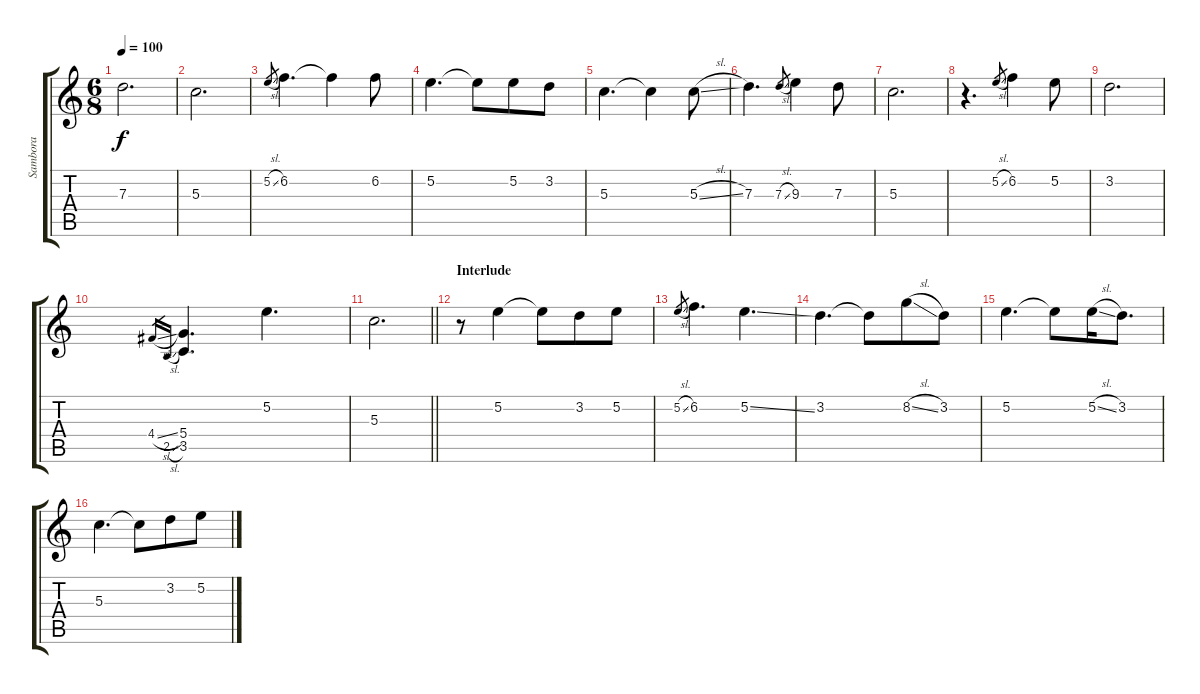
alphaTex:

\track ("Sambora" "Sambora") {instrument electricguitarclean}
\staff {score tabs}
\tuning (E4 B3 G3 D3 A2 E2) {hide}
\ts (6 8)
\tempo 100
\clef g2
\ks c
7.3.2{d dy f} |
5.3.2{d} |
5.2{sl}.8{gr} 6.2.4{d} 6.2{t}.4 6.2.8 |
5.2.4{d} 5.2{t}.8 5.2.8 3.2.8 |
5.3.4{d} 5.3{t}.4 5.3{sl}.8 |
7.3.4{d} 7.3{sl}.8{gr} 9.3.4 7.3.8 |
5.3.2{d} |
r.4{d} 5.2{sl}.8{gr} 6.2.4 5.2.8 |
3.2.2{d} |
4.4{sl}.16{gr} 2.5{sl}.16{gr} (5.4 3.5).4{d} 5.2.4{d} |
\barLineRight lightlight
5.3.2{d} |
\section ("" "Interlude")
r.8 5.2.4 5.2{t}.8 3.2.8 5.2.8 |
5.2{sl}.8{gr} 6.2.4{d} 5.2{ss}.4{d} |
3.2.4{d} 3.2{t}.8 8.2{sl}.8 3.2.8 |
5.2.4{d} 5.2{t}.8 5.2{sl}.16 3.2.8{d} |
5.3.4{d} 5.3{t}.8 3.2.8 5.2.8
